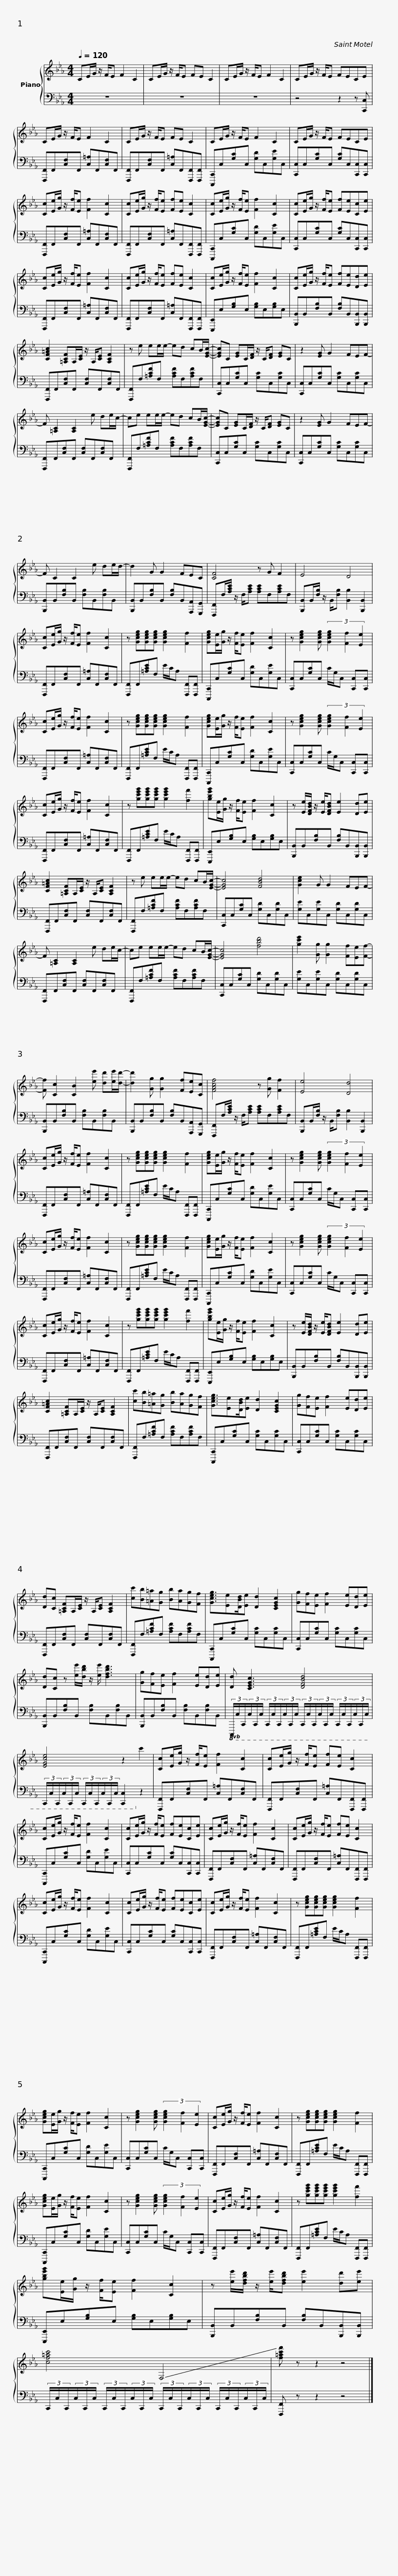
X:1
%%score { 1 | 2 }
L:1/8
Q:1/4=120
M:4/4
I:linebreak $
K:Eb
V:1 treble
V:2 bass
V:1
 CE/G/ z/ F/E F2 C2 | CE/G/ z/ F/E FE C2 | CE/G/ z/ F/E F2 C2 | CE/G/ z/ F/E FECE | CE/G/ z/ F/E F2 C2 |$ %5
 CE/G/ z/ F/E FE C2 | CE/G/ z/ F/E F2 C2 | CE/G/ z/ F/E FECE | [Cc][Ee]/[Gg]/ z/ [Ff]/[Ee] [Ff]2 [Cc]2 | [Cc][Ee]/[Gg]/ z/ [Ff]/[Ee] [Ff][Ee] [Cc]2 |$ %10
 [Cc][Ee]/[Gg]/ z/ [Ff]/[Ee] [Ff]2 [Cc]2 | [Cc][Ee]/[Gg]/ z/ [Ff]/[Ee] [Ff][Ee][Cc][Ee] | [Cc][Ee]/[Gg]/ z/ [Ff]/[Ee] [Ff]2 [Cc]2 | [Cc][Ee]/[Gg]/ z/ [Ff]/[Ee] [Ff][Ee] [Cc]2 | [Cc][Ee]/[Gg]/ z/ [Ff]/[Ee] [Ff]2 [Cc]2 |$ %15
 [Cc][Ee]/[Gg]/ z/ [Ff]/[Ee] [Ff][Ee][Dd][Ee] | [CF=Ac]2 [=A,CF]A,/[CE]/ z/ A,/[CE] [A,CF]2 | z e ee/e/- ed cB/[EGc]/- | [EGc]C [EG]C/[DF]/ z/ C/[DF] [EG]C | z2 [EG] G2 FEF- |$ %20
 F [=A,C]2 [A,C]2 e de/c/- | ce ee/e/- ed cB/[EGc]/- | [EGc]C [EG]C/[DF]/ z/ C/[DF] [EG]C | z2 [EG] G2 FEF- | F C2 C2 e de/d/- | %25
 d2 G G2 FEC |$ [CF]4 z G F2 | E4 D4 | [Cc][Ee]/[Gg]/ z/ [Ff]/[Ee] [Ff]2 [Cc]2 | z [Gceg][Gceg][Gceg] [Gceg]2 [Ff]2 | %30
 [Gceg][Ee]/[Gg]/ z/ [Ff]/[Ee] [Ff]2 [Cc]2 |$ z [Gceg]2 [Gceg] (3[Gceg]2 [Ff]2 [Ee]2 | [Cc][Ee]/[Gg]/ z/ [Ff]/[Ee] [Ff]2 [Cc]2 | z [Gceg][Gceg][Gceg] [Gceg]2 [Ff]2 | [Gceg][Ee]/[Gg]/ z/ [Ff]/[Ee] [Ff]2 [Cc]2 | %35
 z [Gceg]2 [Gceg] (3[Gceg]2 [Ff]2 [Ee]2 |$ [Cc][Ee]/[Gg]/ z/ [Ff]/[Ee] [Ff]2 [Cc]2 | z [gc'e'g'][gc'e'g'][gc'e'g'] [gc'e'g']2 [ff']2 | [gbe'g'][Ee]/[Gg]/ z/ [Ff]/[Ee] [Ff]2 [Cc]2 | z [Ee]/[DFBd]/ z/ [Ee]/[DFBd] [Ee]2 [Dd][Ee] | %40
 [CF=Ac]2 [=A,CF]A,/[CE]/ z/ A,/[CE] [A,CF]2 |$ z e ee/e/- ed cB/[EGc]/- | [EGc]4 [FBd]4 | [Gce]2 G G2 FEF- | F [=A,C]2 [A,C]2 e de/c/- | %45
 ce ee/e/- ed cB/[EGc]/- | [EGc]4 [fbd']4 |$ [gc'e']2 [Gg] [Gg]2 [Ff][Ee][Ff]- | [Ff] [Cc]2 [CB]2 [ee'] [dd'][ee']/[dd']/- | [dd']2 [Gg] [Gg]2 [Ff][Ee][Cc] | %50
 [FAcf]4 z [Gg] [Ff]2 | [Ee]4 [Dd]4 | [Cc][Ee]/[Gg]/ z/ [Ff]/[Ee] [Ff]2 [Cc]2 |$ z [Gceg][Gceg][Gceg] [Gceg]2 [Ff]2 | [Gceg][Ee]/[Gg]/ z/ [Ff]/[Ee] [Ff]2 [Cc]2 | %55
 z [Gceg]2 [Gceg] (3[Gceg]2 [Ff]2 [Ee]2 | [Cc][Ee]/[Gg]/ z/ [Ff]/[Ee] [Ff]2 [Cc]2 | z [Gceg][Gceg][Gceg] [Gceg]2 [Ff]2 |$ [Gceg][Ee]/[Gg]/ z/ [Ff]/[Ee] [Ff]2 [Cc]2 | z [Gceg]2 [Gceg] (3[Gceg]2 [Ff]2 [Ee]2 | %60
 [Cc][Ee]/[Gg]/ z/ [Ff]/[Ee] [Ff]2 [Cc]2 | z [gc'e'g'][gc'e'g'][gc'e'g'] [gc'e'g']2 [ff']2 | [gbe'g'][Ee]/[Gg]/ z/ [Ff]/[Ee] [Ff]2 [Cc]2 |$ z [Ee]/[DFBd]/ z/ [Ee]/[DFBd] [Ee]2 [Dd][Ee] | [CF=Ac]2 [=A,CF]A,/[CE]/ z/ A,/[CE] [A,CF]2 | %65
 [cc'][Bb][=A=a][Gg] [Bb][Aa][Gg][Ff] | [Gceg]3/2[Ee][DBd]/[Ee] [Dd]2 [CEGc]2 | [Gg][Ff][Ee] [Ff]2 [Ee][Dd][Ee] |$ [Dd][Cc] [=A,CF]A,/[CE]/ z/ A,/[CE] [A,CF]2 | [cc'][Bb][=A=a][Gg] [Bb][Aa][Gg][Ff] | %70
 [Gceg]3/2[Ee][DBd]/[Ee] [Dd]2 [CEGc]2 | [Gg][Ff][Ee] [Ff]2 [Ee][Dd][Ee] | [Dd][Cc] z [ee']/[dbd']/ z/ [ee']/ [dfbd']3 |$ [Gg][Ff][Ee] [Ff]2 [Ee][Dd][Ee] | [Dd] [CEGc]3 [DFBd]4 | %75
 [EGce]4 z2 c'2 | [Cc][Ee]/[Gg]/ z/ [Ff]/[Ee] [Ff]2 [Cc]2 |$ [Cc][Ee]/[Gg]/ z/ [Ff]/[Ee] [Ff][Ee] [Cc]2 | [Cc][Ee]/[Gg]/ z/ [Ff]/[Ee] [Ff]2 [Cc]2 | [Cc][Ee]/[Gg]/ z/ [Ff]/[Ee] [Ff][Ee][Cc][Ee] | %80
 [Cc][Ee]/[Gg]/ z/ [Ff]/[Ee] [Ff]2 [Cc]2 | [Cc][Ee]/[Gg]/ z/ [Ff]/[Ee] [Ff][Ee] [Cc]2 |$ [Cc][Ee]/[Gg]/ z/ [Ff]/[Ee] [Ff]2 [Cc]2 | [Cc][Ee]/[Gg]/ z/ [Ff]/[Ee] [Ff][Ee][Cc][Ee] | [Cc][Ee]/[Gg]/ z/ [Ff]/[Ee] [Ff]2 [Cc]2 | %85
 z [Gceg][Gceg][Gceg] [Gceg]2 [Ff]2 | [Gceg][Ee]/[Gg]/ z/ [Ff]/[Ee] [Ff]2 [Cc]2 |$ z [Gceg]2 [Gceg] (3[Gceg]2 [Ff]2 [Ee]2 | [Cc][Ee]/[Gg]/ z/ [Ff]/[Ee] [Ff]2 [Cc]2 | z [Gceg][Gceg][Gceg] [Gceg]2 [Ff]2 | %90
 [Gceg][Ee]/[Gg]/ z/ [Ff]/[Ee] [Ff]2 [Cc]2 | z [Gceg]2 [Gceg] (3[Gceg]2 [Ff]2 [Ee]2 |$ [Cc][Ee]/[Gg]/ z/ [Ff]/[Ee] [Ff]2 [Cc]2 | z [gc'e'g'][gc'e'g'][gc'e'g'] [gc'e'g']2 [ff']2 | [gbe'g'][Ee]/[Gg]/ z/ [Ff]/[Ee] [Ff]2 [Cc]2 | %95
 z [ee']/[dfbd']/ z/ [ee']/[dfbd'] [ee']2 [dd'][ee'] |$ [cf=ac']4 !-(!F,4 | !-)![f=ac'f'] z z2 z4 |] %98
V:2
 z8 | z8 | z8 | z4 z2 z [C,,C,] | [F,,,F,,]F,,[C,F,]F,, [C,=A,]F,,[C,F,]F,, |$ %5
 [F,,,F,,]F,,[C,F,]F,, [C,=A,]F,,[F,,,F,,][F,,,F,,] | [C,,,C,,]C,[G,C]C, [G,D]C,[G,E]C, | [C,,C,]C,[G,C]C, [G,C]C,[C,,C,][C,,C,] | [F,,,F,,]F,,[C,F,]F,, [C,=A,]F,,[C,F,]F,, | [F,,,F,,]F,,[C,F,]F,, [C,=A,]F,,[F,,,F,,][F,,,F,,] |$ %10
 [C,,,C,,]C,[G,C]C, [G,D]C,[G,E]C, | [C,,C,]C,[G,C]C, [G,C]C,[C,,C,][C,,C,] | [F,,,F,,]F,,[C,F,]F,, [C,=A,]F,,[C,F,]F,, | [F,,,F,,]F,,[C,F,]F,, [C,=A,]F,,[F,,,F,,][F,,,F,,] | [E,,,E,,]E,[G,B,]E, [G,B,]E,[G,B,]E, |$ %15
 [B,,,B,,]B,,[F,B,]B,, [F,B,]B,,[B,,,B,,][B,,,B,,] | [F,,,F,,]F,,[C,F,]F,, [C,F,]F,,[C,F,]F,, | [F,,,F,,]F,[=A,CF]F, [A,CF]F,[A,CF]F, | [C,,C,]C,[G,C]C, [G,C]C,[G,C]C, | [C,,C,]C,[G,C]C, [G,C]C,[G,C]C, |$ %20
 [F,,,F,,]F,,[C,F,]F,, [C,F,]F,,[C,F,]F,, | [F,,,F,,]F,[=A,CF]F, [A,CF]F,[A,CF]F, | [C,,C,]C,[G,C]C, [G,C]C,[G,C]C, | [C,,C,]C,[G,C]C, [G,C]C,[G,C]C, | [B,,,B,,]B,,[F,B,]B,, [F,B,]B,,[F,B,]B,, | %25
 [B,,,B,,]B,,[F,B,]B,, [F,B,]B,,[A,,,A,,][G,,,G,,] |$ [F,,,F,,]F,/[A,CE]/ z/ F,/[A,CE] [A,CE]F,[A,CE]F, | [B,,,B,,]B,,/[F,B,]/ z/ B,,/[F,B,] [B,,B,]2 [B,,,B,,]2 | [F,,,F,,]F,,[C,F,]F,, [C,=A,]F,,[C,F,]F,, | [F,,,F,,]F,,[=A,CE]F, E/C/A, [F,,,F,,][F,,,F,,] | %30
 [C,,,C,,]C,[G,C]C, [G,D]C,[G,E]C, |$ [C,,C,]C,[G,C]C, C/G,/C, [C,,C,][C,,C,] | [F,,,F,,]F,,[C,F,]F,, [C,=A,]F,,[C,F,]F,, | [F,,,F,,]F,,[=A,CE]F, E/C/A, [F,,,F,,][F,,,F,,] | [C,,,C,,]C,[G,C]C, [G,D]C,[G,E]C, | %35
 [C,,C,]C,[G,C]C, C/G,/C, [C,,C,][C,,C,] |$ [F,,,F,,]F,,[C,F,]F,, [C,=A,]F,,[C,F,]F,, | [F,,,F,,]F,,[=A,CE]F, E/C/A, [F,,,F,,][F,,,F,,] | [E,,,E,,]E,[G,B,]E, [G,B,]E,[G,B,]E, | [B,,,B,,]B,,[F,B,]B,, [F,B,]B,,[B,,,B,,][B,,,B,,] | %40
 [F,,,F,,]F,,[C,F,]F,, [C,F,]F,,[C,F,]F,, |$ [F,,,F,,]F,[=A,CF]F, [A,CF]F,[A,CF]F, | [C,,C,]C,[G,C]C, [G,D]C,[G,D]C, | [G,E]C,[G,E]C, [G,D]C,[G,D]C, | [F,,,F,,]F,,[C,F,]F,, [C,F,]F,,[C,F,]F,, | %45
 [F,,,F,,]F,[=A,CF]F, [A,CF]F,[A,CF]F, | [C,,C,]C,[G,C]C, [G,D]C,[G,D]C, |$ [G,E]C,[G,E]C, [G,D]C,[G,D]C, | [B,,,B,,]B,,[F,B,]B,, [F,B,]B,,[F,B,]B,, | [B,,,B,,]B,,[F,B,]B,, [F,B,]B,,[A,,,A,,][G,,,G,,] | %50
 [F,,,F,,]F,/[A,CE]/ z/ F,/[A,CE] [A,CE]F,[A,CE]F, | [B,,,B,,]B,,/[F,B,]/ z/ B,,/[F,B,] [B,,B,]2 [B,,,B,,]2 | [F,,,F,,]F,,[C,F,]F,, [C,=A,]F,,[C,F,]F,, |$ [F,,,F,,]F,,[=A,CE]F, E/C/A, [F,,,F,,][F,,,F,,] | [C,,,C,,]C,[G,C]C, [G,D]C,[G,E]C, | %55
 [C,,C,]C,[G,C]C, C/G,/C, [C,,C,][C,,C,] | [F,,,F,,]F,,[C,F,]F,, [C,=A,]F,,[C,F,]F,, | [F,,,F,,]F,,[=A,CE]F, E/C/A, [F,,,F,,][F,,,F,,] |$ [C,,,C,,]C,[G,C]C, [G,D]C,[G,E]C, | [C,,C,]C,[G,C]C, C/G,/C, [C,,C,][C,,C,] | %60
 [F,,,F,,]F,,[C,F,]F,, [C,=A,]F,,[C,F,]F,, | [F,,,F,,]F,,[=A,CE]F, E/C/A, [F,,,F,,][F,,,F,,] | [E,,,E,,]E,[G,B,]E, [G,B,]E,[G,B,]E, |$ [B,,,B,,]B,,[F,B,]B,, [F,B,]B,,[B,,,B,,][B,,,B,,] | [F,,,F,,]F,,[C,F,]F,, [C,F,]F,,[C,F,]F,, | %65
 [F,,,F,,]F,[=A,CF]F, [A,CF]F,[A,CF]F, | [C,,,C,,]C,[G,C]C, [G,C]C,[G,C]C, | [C,,C,]C,[G,C]C, [G,C]C,[G,C]C, |$ [F,,,F,,]F,,[C,F,]F,, [C,F,]F,,[C,F,]F,, | [F,,,F,,]F,[=A,CF]F, [A,CF]F,[A,CF]F, | %70
 [C,,,C,,]C,[G,C]C, [G,C]C,[G,C]C, | [C,,C,]C,[G,C]C, [G,C]C,[G,C]C, | [B,,,B,,]B,,[F,B,]B,, [F,B,]B,,[F,B,]B,, |$ [B,,,B,,]B,,[F,B,]B,, [F,B,]B,,[F,B,]B,, |!8vb(! (3C,,,/C,,/C,,,/(3C,,/C,,,/C,,/ (3C,,,/C,,/C,,,/(3C,,/C,,,/C,,/ (3C,,,/C,,/C,,,/(3C,,/C,,,/C,,/ (3C,,,/C,,/C,,,/(3C,,/C,,,/C,,/ | %75
 (3C,,,/C,,/C,,,/(3C,,/C,,,/C,,/ (3C,,,/C,,/C,,,/(3C,,/C,,,/C,,/ [C,,,C,,]2!8vb)! z2 | [F,,,F,,]F,,[C,F,]F,, [C,=A,]F,,[C,F,]F,, |$ [F,,,F,,]F,,[C,F,]F,, [C,=A,]F,,[F,,,F,,][F,,,F,,] | [C,,,C,,]C,[G,C]C, [G,D]C,[G,E]C, | [C,,C,]C,[G,C]C, [G,C]C,[C,,C,][C,,C,] | %80
 [F,,,F,,]F,,[C,F,]F,, [C,=A,]F,,[C,F,]F,, | [F,,,F,,]F,,[C,F,]F,, [C,=A,]F,,[F,,,F,,][F,,,F,,] |$ [C,,,C,,]C,[G,C]C, [G,D]C,[G,E]C, | [C,,C,]C,[G,C]C, [G,C]C,[C,,C,][C,,C,] | [F,,,F,,]F,,[C,F,]F,, [C,=A,]F,,[C,F,]F,, | %85
 [F,,,F,,]F,,[=A,CE]F, E/C/A, [F,,,F,,][F,,,F,,] | [C,,,C,,]C,[G,C]C, [G,D]C,[G,E]C, |$ [C,,C,]C,[G,C]C, C/G,/C, [C,,C,][C,,C,] | [F,,,F,,]F,,[C,F,]F,, [C,=A,]F,,[C,F,]F,, | [F,,,F,,]F,,[=A,CE]F, E/C/A, [F,,,F,,][F,,,F,,] | %90
 [C,,,C,,]C,[G,C]C, [G,D]C,[G,E]C, | [C,,C,]C,[G,C]C, C/G,/C, [C,,C,][C,,C,] |$ [F,,,F,,]F,,[C,F,]F,, [C,=A,]F,,[C,F,]F,, | [F,,,F,,]F,,[=A,CE]F, E/C/A, [F,,,F,,][F,,,F,,] | [E,,,E,,]E,[G,B,]E, [G,B,]E,[G,B,]E, | %95
 [B,,,B,,]B,,[F,B,]B,, [F,B,]B,,[B,,,B,,][B,,,B,,] |$ (3C,,/C,/C,,/(3C,/C,,/C,/ (3C,,/C,/C,,/(3C,/C,,/C,/ (3C,,/C,/C,,/(3C,/C,,/C,/ (3C,,/C,/C,,/(3C,/C,,/C,/ | [F,,,F,,] z z2 z4 |] %98
